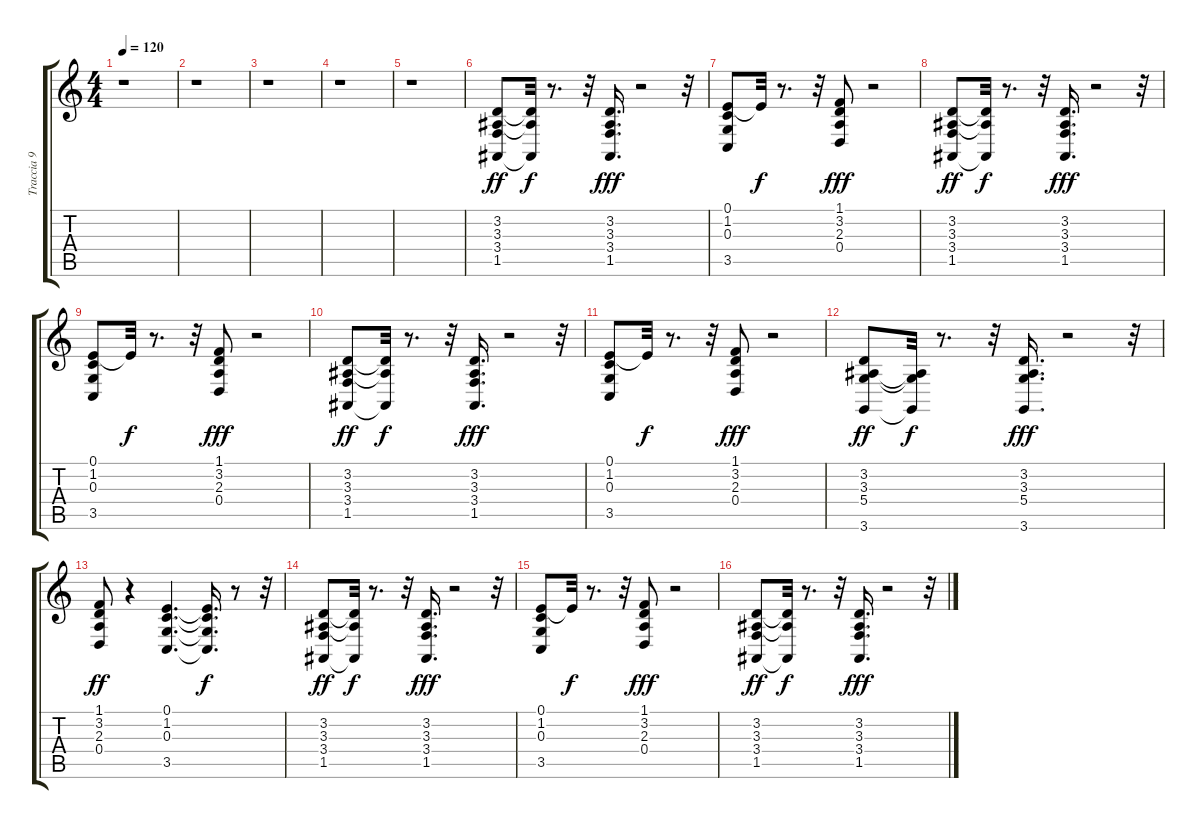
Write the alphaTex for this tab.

\track ("Traccia 9" "Traccia 9") {instrument pad3polysynth}
\staff {score tabs}
\tuning (E4 B3 G3 D3 A2 E2) {hide}
\ts (4 4)
\tempo 120
\clef g2
\ks c
r.1{dy f} |
r.1 |
r.1 |
r.1 |
r.1 |
(3.2 3.3 3.4 1.5).8{dy ff} (3.2{t} 3.3{t} 1.5{t}).32{dy f} r.8{d} r.32 (3.2 3.3 3.4 1.5).16{d dy fff} r.2 r.32 |
(0.1 1.2 0.3 3.5).8 0.1{t}.32{dy f} r.8{d} r.32 (1.1 3.2 2.3 0.4).8{dy fff} r.2 |
(3.2 3.3 3.4 1.5).8{dy ff} (3.2{t} 3.3{t} 1.5{t}).32{dy f} r.8{d} r.32 (3.2 3.3 3.4 1.5).16{d dy fff} r.2 r.32 |
(0.1 1.2 0.3 3.5).8 0.1{t}.32{dy f} r.8{d} r.32 (1.1 3.2 2.3 0.4).8{dy fff} r.2 |
(3.2 3.3 3.4 1.5).8{dy ff} (3.2{t} 3.3{t} 1.5{t}).32{dy f} r.8{d} r.32 (3.2 3.3 3.4 1.5).16{d dy fff} r.2 r.32 |
(0.1 1.2 0.3 3.5).8 0.1{t}.32{dy f} r.8{d} r.32 (1.1 3.2 2.3 0.4).8{dy fff} r.2 |
(3.2 3.3 5.4 3.6).8{dy ff} (3.3{t} 5.4{t} 3.6{t}).32{dy f} r.8{d} r.32 (3.2 3.3 5.4 3.6).16{d dy fff} r.2 r.32 |
(1.1 3.2 2.3 0.4).8{dy ff} r.4 (0.1 1.2 0.3 3.5).4{d} (0.1{t} 1.2{t} 0.3{t} 3.5{t}).16{d dy f} r.8 r.32 |
(3.2 3.3 3.4 1.5).8{dy ff} (3.2{t} 3.3{t} 1.5{t}).32{dy f} r.8{d} r.32 (3.2 3.3 3.4 1.5).16{d dy fff} r.2 r.32 |
(0.1 1.2 0.3 3.5).8 0.1{t}.32{dy f} r.8{d} r.32 (1.1 3.2 2.3 0.4).8{dy fff} r.2 |
(3.2 3.3 3.4 1.5).8{dy ff} (3.2{t} 3.3{t} 1.5{t}).32{dy f} r.8{d} r.32 (3.2 3.3 3.4 1.5).16{d dy fff} r.2 r.32
